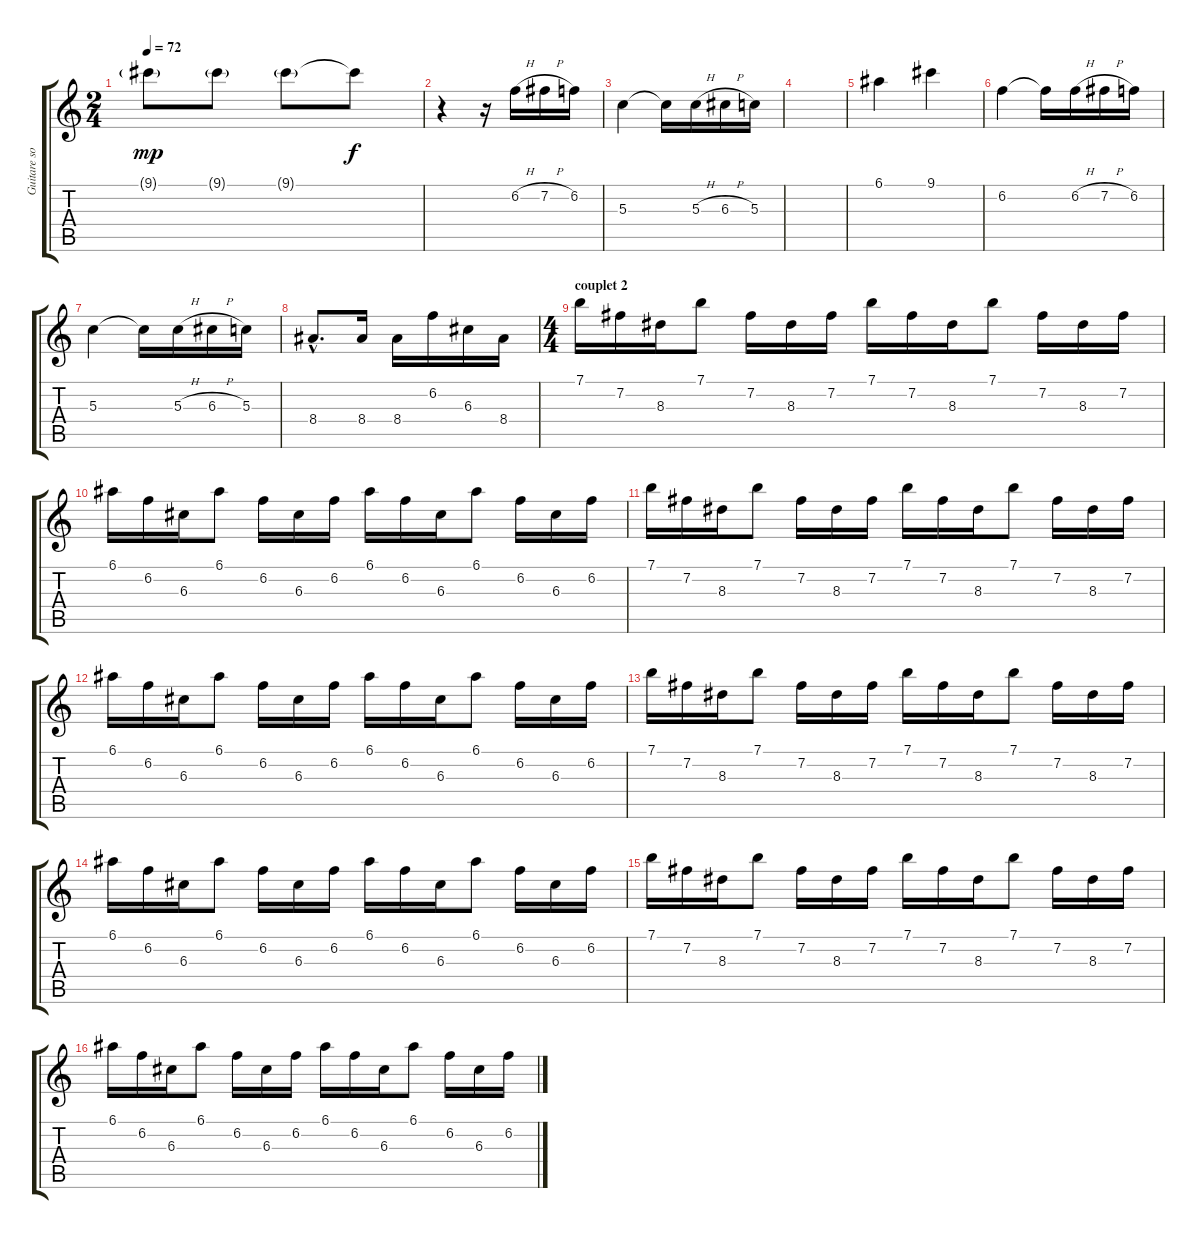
\track ("Guitare solo 1" "Guitare so") {instrument acousticguitarnylon}
\staff {score tabs}
\tuning (E4 B3 G3 D3 A2 E2) {hide}
\ts (2 4)
\tempo 72
\clef g2
\ks c
9.1{g}.8{dy mp} 9.1{g}.8 9.1{g}.8 9.1{t}.8{dy f} |
r.4 r.16 6.2{h}.16 7.2{h}.16 6.2.16 |
5.3.4 5.3{t}.16 5.3{h}.16 6.3{h}.16 5.3.16 |
|
6.1.4 9.1.4 |
6.2.4 6.2{t}.16 6.2{h}.16 7.2{h}.16 6.2.16 |
5.3.4 5.3{t}.16 5.3{h}.16 6.3{h}.16 5.3.16 |
8.4{hac}.8{d} 8.4.16 8.4.16 6.2.16 6.3.16 8.4.16 |
\ts (4 4)
\section ("" "couplet 2")
7.1.16 7.2.16 8.3.16 7.1.8 7.2.16 8.3.16 7.2.16 7.1.16 7.2.16 8.3.16 7.1.8 7.2.16 8.3.16 7.2.16 |
6.1.16 6.2.16 6.3.16 6.1.8 6.2.16 6.3.16 6.2.16 6.1.16 6.2.16 6.3.16 6.1.8 6.2.16 6.3.16 6.2.16 |
7.1.16 7.2.16 8.3.16 7.1.8 7.2.16 8.3.16 7.2.16 7.1.16 7.2.16 8.3.16 7.1.8 7.2.16 8.3.16 7.2.16 |
6.1.16 6.2.16 6.3.16 6.1.8 6.2.16 6.3.16 6.2.16 6.1.16 6.2.16 6.3.16 6.1.8 6.2.16 6.3.16 6.2.16 |
7.1.16 7.2.16 8.3.16 7.1.8 7.2.16 8.3.16 7.2.16 7.1.16 7.2.16 8.3.16 7.1.8 7.2.16 8.3.16 7.2.16 |
6.1.16 6.2.16 6.3.16 6.1.8 6.2.16 6.3.16 6.2.16 6.1.16 6.2.16 6.3.16 6.1.8 6.2.16 6.3.16 6.2.16 |
7.1.16 7.2.16 8.3.16 7.1.8 7.2.16 8.3.16 7.2.16 7.1.16 7.2.16 8.3.16 7.1.8 7.2.16 8.3.16 7.2.16 |
6.1.16 6.2.16 6.3.16 6.1.8 6.2.16 6.3.16 6.2.16 6.1.16 6.2.16 6.3.16 6.1.8 6.2.16 6.3.16 6.2.16
